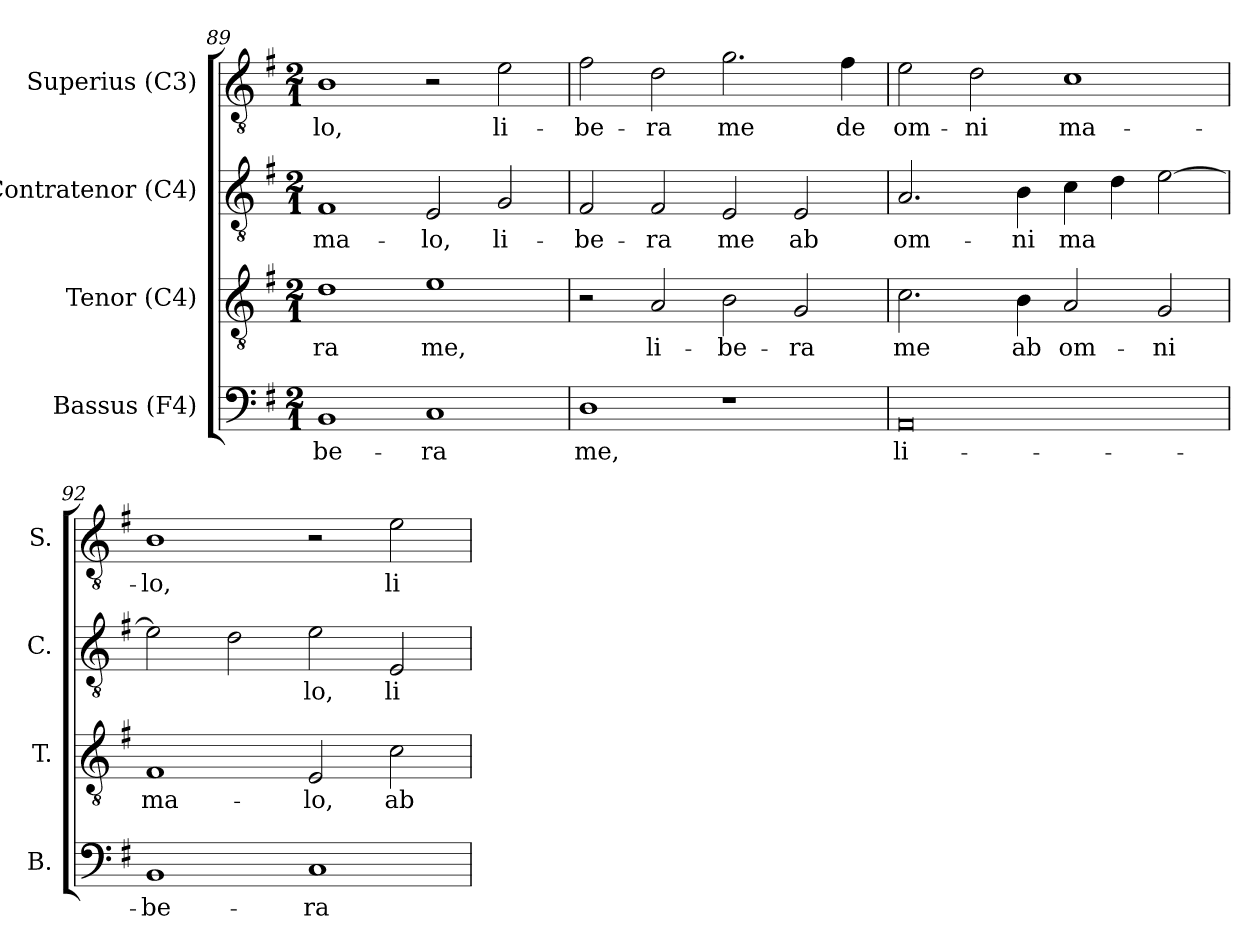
**kern	**text	**kern	**text	**kern	**text	**kern	**text
*part4	*part4	*part3	*part3	*part2	*part2	*part1	*part1
*staff4	*staff4	*staff3	*staff3	*staff2	*staff2	*staff1	*staff1
*I"Bassus (F4)	*	*I"Tenor (C4)	*	*I"Contratenor (C4)	*	*I"Superius (C3)	*
*I'B.	*	*I'T.	*	*I'C.	*	*I'S.	*
*clefF4	*	*clefGv2	*	*clefGv2	*	*clefGv2	*
*k[f#]	*	*k[f#]	*	*k[f#]	*	*k[f#]	*
*G:	*	*G:	*	*G:	*	*G:	*
*M2/1	*	*M2/1	*	*M2/1	*	*M2/1	*
=89	=89	=89	=89	=89	=89	=89	=89
!	!LO:LY:b:cj	!	!LO:LY:b:cj	!	!LO:LY:b:cj	!	!LO:LY:b:cj
1BB	-be-	1d	-ra	1F#	ma-	1B	-lo,
!	!LO:LY:b:cj	!	!LO:LY:b:cj	!	!LO:LY:b:cj	!	!
1C	-ra	1e	me,	2E/	-lo,	2r	.
!	!	!	!	!	!LO:LY:b:cj	!	!LO:LY:b:cj
.	.	.	.	2G/	li-	2e\	li-
=90	=90	=90	=90	=90	=90	=90	=90
!	!LO:LY:b:cj	!	!	!	!LO:LY:b:cj	!	!LO:LY:b:cj
1D	me,	2r	.	2F#/	-be-	2f#\	-be-
!	!	!	!LO:LY:b:cj	!	!LO:LY:b:cj	!	!LO:LY:b:cj
.	.	2A/	li-	2F#/	-ra	2d\	-ra
!	!	!	!LO:LY:b:cj	!	!LO:LY:b:cj	!	!LO:LY:b:cj
1r	.	2B\	-be-	2E/	me	2.g\	me
!	!	!	!LO:LY:b:cj	!	!LO:LY:b:cj	!	!
.	.	2G/	-ra	2E/	ab	.	.
!	!	!	!	!	!	!	!LO:LY:b:cj
.	.	.	.	.	.	4f#\	de
=91	=91	=91	=91	=91	=91	=91	=91
!	!LO:LY:b:cj	!	!LO:LY:b:cj	!	!LO:LY:b:cj	!	!LO:LY:b:cj
0AA	li-	2.c\	me	2.A/	om-	2e\	om-
!	!	!	!	!	!	!	!LO:LY:b:cj
.	.	.	.	.	.	2d\	-ni
!	!	!	!LO:LY:b:cj	!	!LO:LY:b:cj	!	!
.	.	4B\	ab	4B\	-ni	.	.
!	!	!	!LO:LY:b:cj	!	!LO:LY:b:cj	!	!LO:LY:b:cj
.	.	2A/	om-	4c\	ma-	1c	ma-
!	!	!	!	!	!LO:LY:b:cj	!	!
.	.	.	.	4d\	--	.	.
!	!	!	!LO:LY:b:cj	!	!LO:LY:b:cj	!	!
.	.	2G/	-ni	[<2e\	--	.	.
!!LO:LB:g=z
=92	=92	=92	=92	=92	=92	=92	=92
!	!LO:LY:b:cj	!	!LO:LY:b:cj	!	!LO:LY:b:cj	!	!LO:LY:b:cj
1BB	-be-	1F#	ma-	2e\]	--	1B	-lo,
!	!	!	!	!	!LO:LY:b:cj	!	!
.	.	.	.	2d\	--	.	.
!	!LO:LY:b:cj	!	!LO:LY:b:cj	!	!LO:LY:b:cj	!	!
1C	-ra	2E/	-lo,	2e\	-lo,	2r	.
!	!	!	!LO:LY:b:cj	!	!LO:LY:b:cj	!	!LO:LY:b:cj
.	.	2c\	ab	2E/	li-	2e\	li-
=	=	=	=	=	=	=	=
*-	*-	*-	*-	*-	*-	*-	*-
